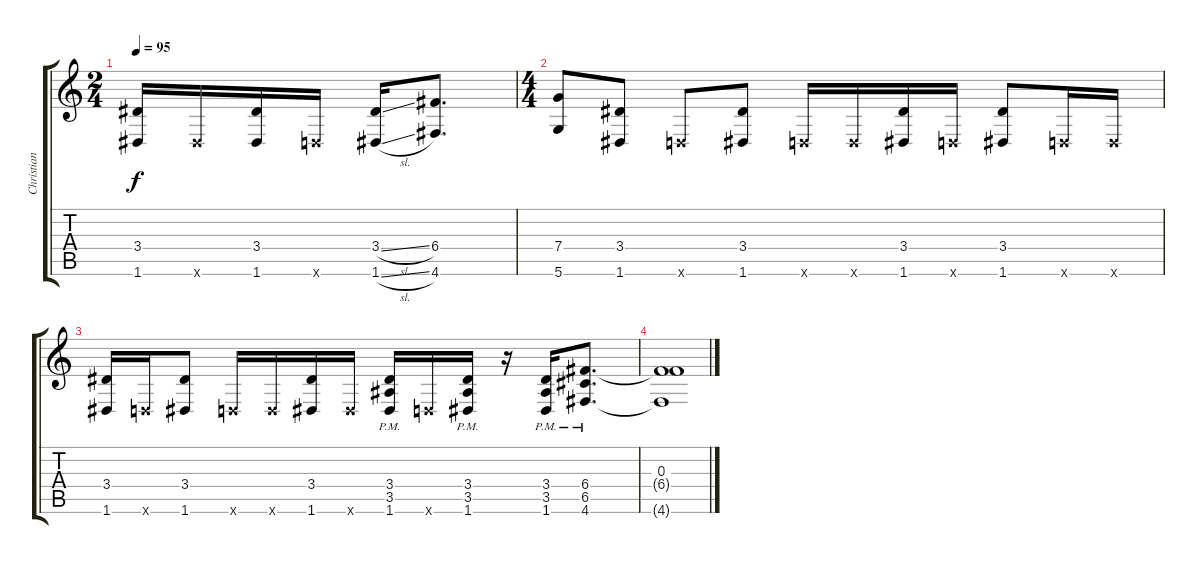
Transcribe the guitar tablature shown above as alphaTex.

\track ("Christian (Dist)" "Christian ") {instrument distortionguitar}
\staff {score tabs}
\tuning (D4 A3 F3 C3 G2 D2) {hide}
\ts (2 4)
\tempo 95
\clef g2
\ks c
(3.4 1.6).16{dy f} 1.6{x}.16 (3.4 1.6).16 0.6{x}.16 (3.4{sl} 1.6{sl}).16 (6.4 4.6).8{d} |
\ts (4 4)
(7.4 5.6).8 (3.4 1.6).8 0.6{x}.8 (3.4 1.6).8 0.6{x}.16 0.6{x}.16 (3.4 1.6).16 0.6{x}.16 (3.4 1.6).8 0.6{x}.16 0.6{x}.16 |
(3.4 1.6).16 0.6{x}.16 (3.4 1.6).8 0.6{x}.16 0.6{x}.16 (3.4 1.6).16 1.6{x}.16 (3.4{pm} 3.5{pm} 1.6{pm}).16 0.6{x}.16 (3.4{pm} 3.5 1.6{pm}).16 r.16 (3.4{pm} 3.5{pm} 1.6{pm}).16 (6.4{pm} 6.5 4.6{pm}).8{d} |
(0.3 6.4{t} 4.6{t}).1
